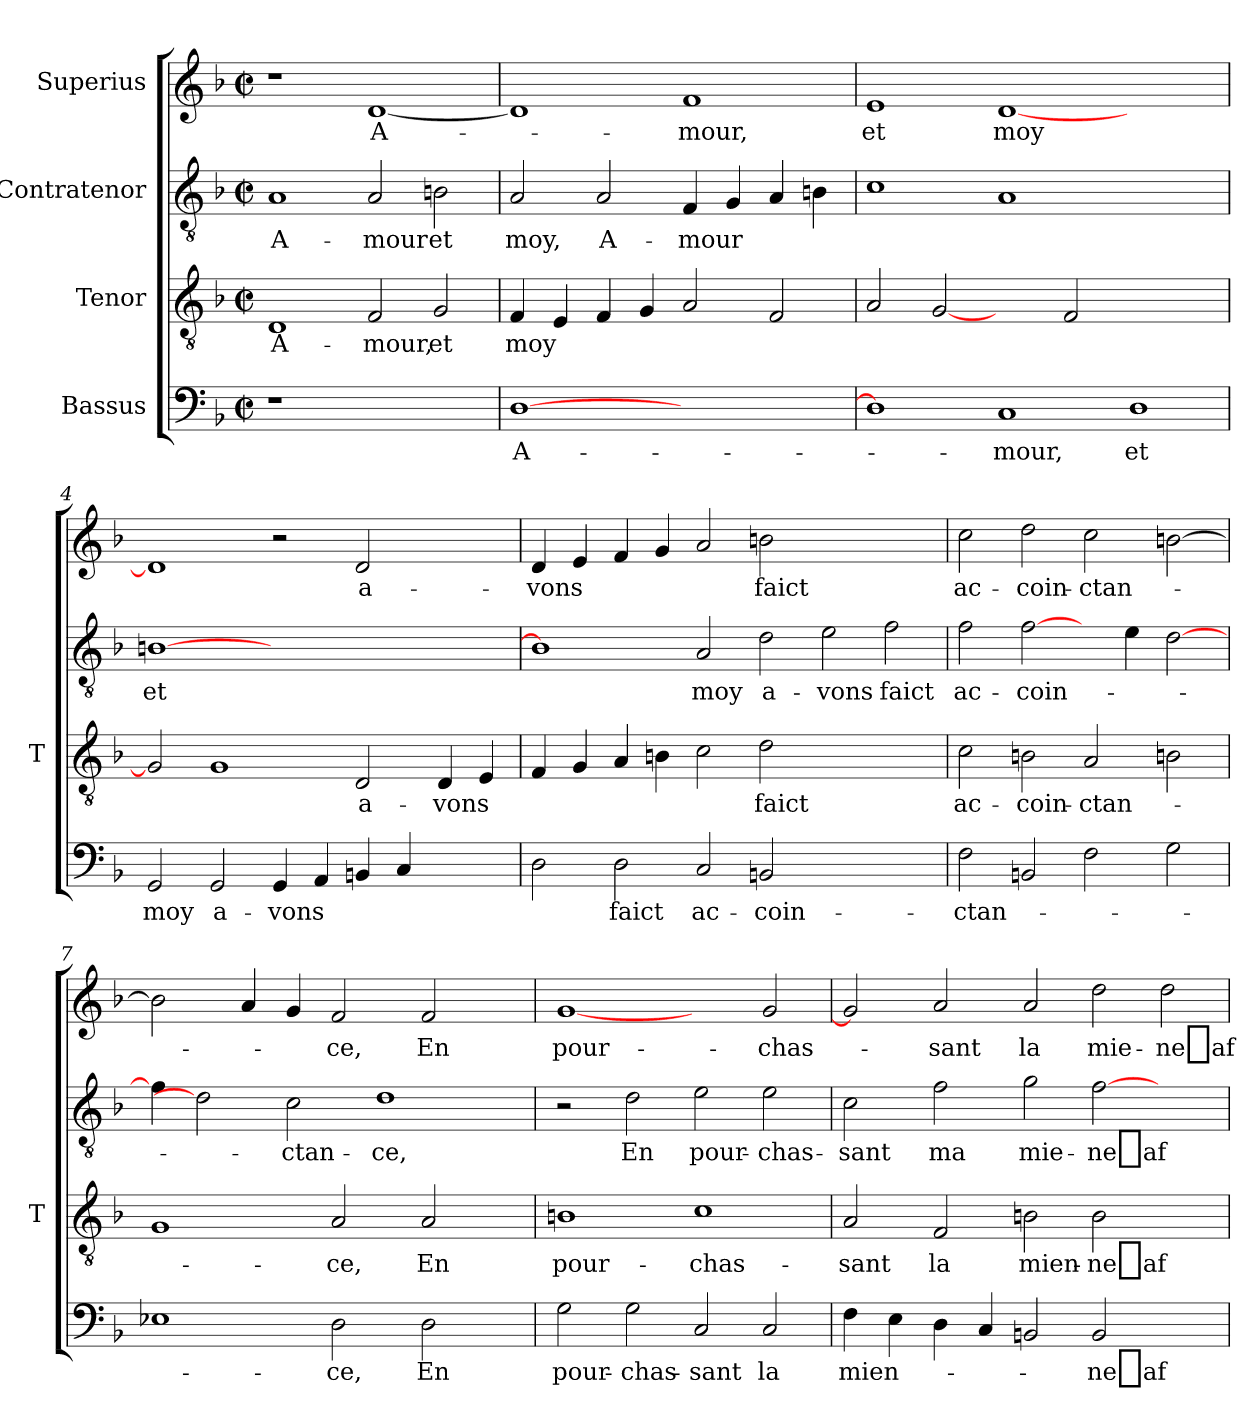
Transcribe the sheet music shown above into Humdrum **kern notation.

**kern	**text	**kern	**text	**kern	**text	**kern	**text
*part4	*part4	*part3	*part3	*part2	*part2	*part1	*part1
*staff4	*staff4	*staff3	*staff3	*staff2	*staff2	*staff1	*staff1
*I"Bassus	*	*I"Tenor	*	*I"Contratenor	*	*I"Superius	*
*	*	*I'T	*	*	*	*	*
*clefF4	*	*clefGv2	*	*clefGv2	*	*clefG2	*
*k[b-]	*	*k[b-]	*	*k[b-]	*	*k[b-]	*
*F:	*	*F:	*	*F:	*	*F:	*
*M2/2	*	*M2/2	*	*M2/2	*	*M2/2	*
*met(c|)	*	*met(c|)	*	*met(c|)	*	*met(c|)	*
=1	=1	=1	=1	=1	=1	=1	=1
1r	.	1D	A-	1A	A-	1r	.
1ryy	.	2F	-mour,	2A	-mour	[1d	A-
.	.	2G	-et	2Bn	-et	.	.
=2	=2	=2	=2	=2	=2	=2	=2
[1D	A-	4F	-moy	2A	-moy,	1d]	.
.	.	4E	.	.	.	.	.
.	.	4F	.	2A	A-	.	.
.	.	4G	.	.	.	.	.
1ryy	.	2A	.	4F	-mour	1f	-mour,
.	.	.	.	4G	.	.	.
.	.	2F	.	4A	.	.	.
.	.	.	.	4Bn	.	.	.
=3	=3	=3	=3	=3	=3	=3	=3
1D]	.	2A	.	1c	.	1e	-et
.	.	[2G	.	.	.	.	.
1C	-mour,	2ryy	.	1A	.	[1d	-moy
.	.	2F	.	.	.	.	.
1D	-et	1ryy	.	1ryy	.	1ryy	.
=4	=4	=4	=4	=4	=4	=4	=4
2GG	-moy	2G]	.	[1Bn	-et	1d]	.
2GG	a-	1G	.	.	.	.	.
4GG	-vons	.	.	1.ryy	.	2r	.
4AA	.	.	.	.	.	.	.
4BB	.	2D	a-	.	.	2d	a-
4C	.	.	.	.	.	.	.
2ryy	.	4D	-vons	.	.	2ryy	.
.	.	4E	.	.	.	.	.
!!LO:LB:g=z
=5	=5	=5	=5	=5	=5	=5	=5
2D	.	4F	.	1B]	.	4d	-vons
.	.	4G	.	.	.	4e	.
2D	-faict	4A	.	.	.	4f	.
.	.	4Bn	.	.	.	4g	.
2C	ac-	2c	.	2A	-moy	2a	.
2BB	coin-	2d	-faict	2d	a-	2bn	-faict
1ryy	.	1ryy	.	2e	-vons	1ryy	.
.	.	.	.	2f	-faict	.	.
=6	=6	=6	=6	=6	=6	=6	=6
2F	ctan-	2c	ac-	2f	ac-	2cc	ac-
2BB	.	2Bn	coin-	[2f	coin-	2dd	coin-
2F	.	2A	ctan-	4ryy	.	2cc	ctan-
.	.	.	.	4e	.	.	.
2G	.	2Bn	.	[2d	.	[2bn	.
=7	=7	=7	=7	=7	=7	=7	=7
1E-X	.	1G	.	4f]	.	2b]	.
.	.	.	.	2d]	.	.	.
.	.	.	.	.	.	4a	.
.	.	.	.	2c	ctan-	4g	.
2D	-ce,	2A	-ce,	.	.	2f	-ce,
.	.	.	.	1d	-ce,	.	.
2D	-En	2A	-En	.	.	2f	-En
4ryy	.	4ryy	.	.	.	4ryy	.
=8	=8	=8	=8	=8	=8	=8	=8
2G	pour-	1Bn	pour-	2r	.	[1g	pour-
2G	chas-	.	.	2d	-En	.	.
2C	-sant	1c	chas-	2e	pour-	2ryy	.
2C	-la	.	.	2e	chas-	2g	chas-
!!LO:PB:g=z
=9	=9	=9	=9	=9	=9	=9	=9
4F	mien-	2A	-sant	2c	-sant	2g]	.
4E	.	.	.	.	.	.	.
4D	.	2F	-la	2f	-ma	2a	-sant
4C	.	.	.	.	.	.	.
2BB	.	2Bn	mien-	2g	mie-	2a	-la
2BB	ne_af-	2B	ne_af-	[2f	ne_af-	2dd	mie-
2ryy	.	2ryy	.	2ryy	.	2dd	ne_af-
=	=	=	=	=	=	=	=
*-	*-	*-	*-	*-	*-	*-	*-
